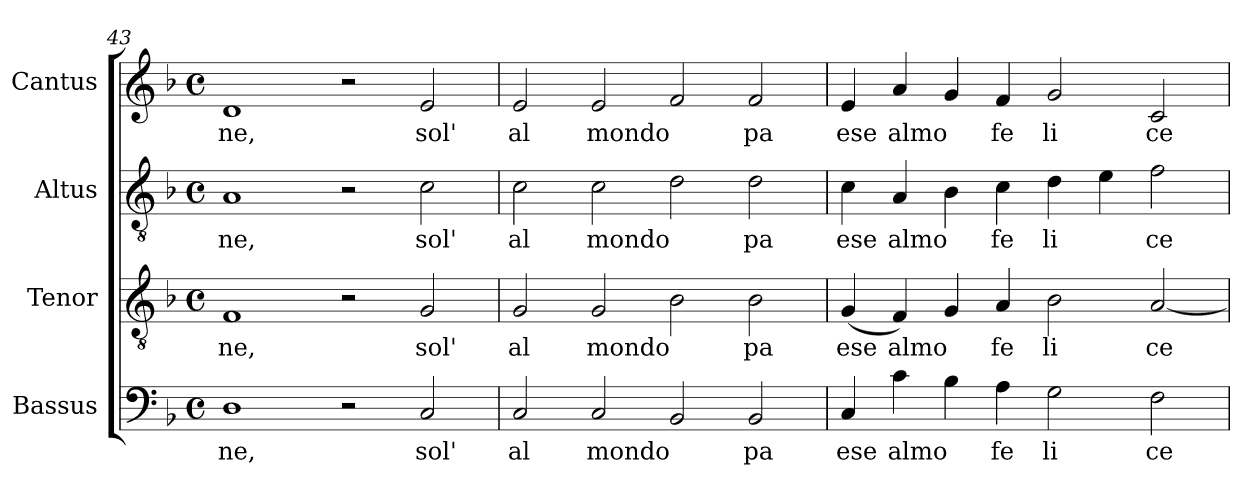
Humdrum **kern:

**kern	**text	**kern	**text	**kern	**text	**kern	**text
*part4	*part4	*part3	*part3	*part2	*part2	*part1	*part1
*staff4	*staff4	*staff3	*staff3	*staff2	*staff2	*staff1	*staff1
*I"Bassus	*	*I"Tenor	*	*I"Altus	*	*I"Cantus	*
*clefF4	*	*clefGv2	*	*clefGv2	*	*clefG2	*
*k[b-]	*	*k[b-]	*	*k[b-]	*	*k[b-]	*
*F:	*	*F:	*	*F:	*	*F:	*
*M4/4	*	*M4/4	*	*M4/4	*	*M4/4	*
*met(c)	*	*met(c)	*	*met(c)	*	*met(c)	*
=43	=43	=43	=43	=43	=43	=43	=43
!	!LO:LY:b:cj	!	!LO:LY:b:cj	!	!LO:LY:b:cj	!	!LO:LY:b:cj
1D	ne,	1F	-ne,	1A	ne,	1d	ne,
2r	.	2r	.	2r	.	2r	.
!	!LO:LY:b:cj	!	!LO:LY:b:cj	!	!LO:LY:b:cj	!	!LO:LY:b:cj
2C/	sol'	2G/	sol'	2c\	sol'	2e/	sol'
!!LO:PB:g=z
=44	=44	=44	=44	=44	=44	=44	=44
!	!LO:LY:b:cj	!	!LO:LY:b:cj	!	!LO:LY:b:cj	!	!LO:LY:b:cj
2C/	al	2G/	al	2c\	al	2e/	al
!	!LO:LY:b:cj	!	!LO:LY:b:cj	!	!LO:LY:b:cj	!	!LO:LY:b:cj
2C/	mondo	2G/	mondo	2c\	mondo	2e/	mondo
2BB-/	.	2B-\	.	2d\	.	2f/	.
!	!LO:LY:b:cj	!	!LO:LY:b:cj	!	!LO:LY:b:cj	!	!LO:LY:b:cj
2BB-/	pa	2B-\	pa	2d\	pa	2f/	pa
=45	=45	=45	=45	=45	=45	=45	=45
!	!LO:LY:b	!	!LO:LY:b	!	!LO:LY:b	!	!LO:LY:b
4C/	ese	(>4G/	ese	4c\	ese	4e/	ese
!	!LO:LY:b	!	!LO:LY:b	!	!LO:LY:b	!	!LO:LY:b
4c\	almo	4F/)	almo	4A/	almo	4a/	almo
4B-\	.	4G/	.	4B-\	.	4g/	.
!	!LO:LY:b:cj	!	!LO:LY:b:cj	!	!LO:LY:b:cj	!	!LO:LY:b:cj
4A\	fe	4A/	fe	4c\	fe	4f/	fe
!	!LO:LY:b:cj	!	!LO:LY:b:cj	!	!LO:LY:b:cj	!	!LO:LY:b:cj
2G\	li	2B-\	li	4d\	li	2g/	li
.	.	.	.	4e\	.	.	.
!	!LO:LY:b:cj	!	!LO:LY:b:cj	!	!LO:LY:b:cj	!	!LO:LY:b:cj
2F\	ce	[<2A/	ce	2f\	ce	2c/	ce
=	=	=	=	=	=	=	=
*-	*-	*-	*-	*-	*-	*-	*-
